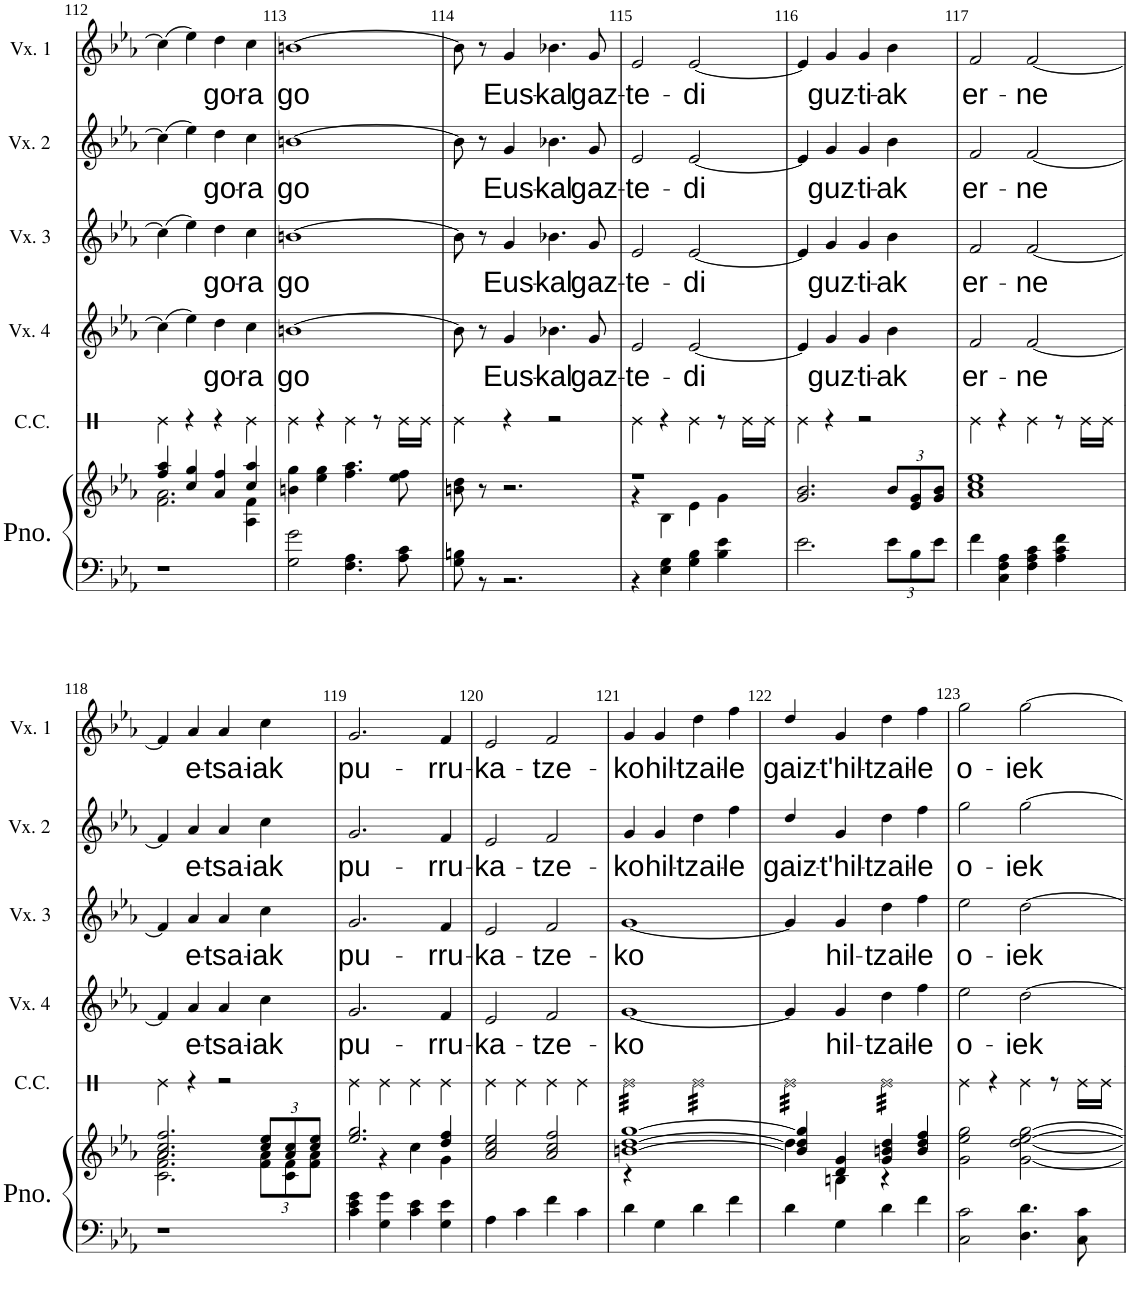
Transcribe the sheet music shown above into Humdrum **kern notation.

**kern	**kern	**kern	**text	**kern	**text	**kern	**text	**kern	**text
*part5	*part5	*part4	*part4	*part3	*part3	*part2	*part2	*part1	*part1
*staff6	*staff5	*staff4	*staff4	*staff3	*staff3	*staff2	*staff2	*staff1	*staff1
*I"Piano	*	*I"Voix 4	*	*I"Voix 3	*	*I"Voix 2	*	*I"Voix 1	*
*I'Pno.	*	*I'Vx. 4	*	*I'Vx. 3	*	*I'Vx. 2	*	*I'Vx. 1	*
!!LO:PB:g=z
*clefF4	*clefG2	*clefG2	*	*clefG2	*	*clefG2	*	*clefG2	*
*k[b-e-a-]	*k[b-e-a-]	*k[b-e-a-]	*	*k[b-e-a-]	*	*k[b-e-a-]	*	*k[b-e-a-]	*
*M4/4	*M4/4	*M4/4	*	*M4/4	*	*M4/4	*	*M4/4	*
*met(c|)	*met(c|)	*met(c|)	*	*met(c|)	*	*met(c|)	*	*met(c|)	*
=112	=112	=112	=112	=112	=112	=112	=112	=112	=112
*	*^	*	*	*	*	*	*	*	*
1r	4ff/ 4aa-/	2.f\ 2.a-\	(4cc\]	.	(4cc\]	.	(4cc\]	.	(4cc\]	.
.	4cc/ 4gg/	.	4ee-\)	.	4ee-\)	.	4ee-\)	.	4ee-\)	.
!	!	!	!	!LO:LY:b	!	!LO:LY:b	!	!LO:LY:b	!	!LO:LY:b
.	4a-/ 4ff/	.	4dd\	go-	4dd\	go-	4dd\	go-	4dd\	go-
!	!	!	!	!LO:LY:b	!	!LO:LY:b	!	!LO:LY:b	!	!LO:LY:b
.	4cc/ 4aa-/	4A-\ 4f\	4cc\	-ra	4cc\	-ra	4cc\	-ra	4cc\	-ra
=113	=113	=113	=113	=113	=113	=113	=113	=113	=113	=113
*^	*	*	*	*	*	*	*	*	*	*
!	!	!	!	!	!LO:LY:b	!	!LO:LY:b	!	!LO:LY:b	!	!LO:LY:b
*	*	*v	*v	*	*	*	*	*	*	*	*
1ryy	2G\ 2g\	4bn\ 4gg\	[1bn	go	[1bn	go	[1bn	go	[1bn	go
.	.	4ee-\ 4gg\	.	.	.	.	.	.	.	.
.	4.F\ 4.A-\	4.ff\ 4.aa-\	.	.	.	.	.	.	.	.
.	8A-\ 8c\	8ee-\ 8ff\	.	.	.	.	.	.	.	.
=114	=114	=114	=114	=114	=114	=114	=114	=114	=114	=114
1ryy	8G\ 8Bn\	8bn\ 8dd\	8b\]	.	8b\]	.	8b\]	.	8b\]	.
.	8r	8r	8r	.	8r	.	8r	.	8r	.
!	!	!	!	!LO:LY:b	!	!LO:LY:b	!	!LO:LY:b	!	!LO:LY:b
.	2.r	2.r	4g/	Eus-	4g/	Eus-	4g/	Eus-	4g/	Eus-
!	!	!	!	!LO:LY:b	!	!LO:LY:b	!	!LO:LY:b	!	!LO:LY:b
.	.	.	4.b-X\	-kal	4.b-X\	-kal	4.b-X\	-kal	4.b-X\	-kal
!	!	!	!	!LO:LY:b	!	!LO:LY:b	!	!LO:LY:b	!	!LO:LY:b
.	.	.	8g/	gaz-	8g/	gaz-	8g/	gaz-	8g/	gaz-
=115	=115	=115	=115	=115	=115	=115	=115	=115	=115	=115
*	*	*^	*	*	*	*	*	*	*	*
!	!	!	!	!	!LO:LY:b	!	!LO:LY:b	!	!LO:LY:b	!	!LO:LY:b
1ryy	4r	1r	4r	2e-/	-te-	2e-/	-te-	2e-/	-te-	2e-/	-te-
.	4E-\ 4G\	.	4B-\	.	.	.	.	.	.	.	.
!	!	!	!	!	!LO:LY:b	!	!LO:LY:b	!	!LO:LY:b	!	!LO:LY:b
.	4G\ 4B-\	.	4e-\	[2e-/	-di	[2e-/	-di	[2e-/	-di	[2e-/	-di
.	4B-\ 4e-\	.	4g\	.	.	.	.	.	.	.	.
*	*	*v	*v	*	*	*	*	*	*	*	*
=116	=116	=116	=116	=116	=116	=116	=116	=116	=116	=116
1ryy	2.e-\	2.g/ 2.b-/	4e-/]	.	4e-/]	.	4e-/]	.	4e-/]	.
!	!	!	!	!LO:LY:b	!	!LO:LY:b	!	!LO:LY:b	!	!LO:LY:b
.	.	.	4g/	guz-	4g/	guz-	4g/	guz-	4g/	guz-
!	!	!	!	!LO:LY:b	!	!LO:LY:b	!	!LO:LY:b	!	!LO:LY:b
.	.	.	4g/	-ti-	4g/	-ti-	4g/	-ti-	4g/	-ti-
*	*Xbrackettup	*Xbrackettup	*	*	*	*	*	*	*	*
!	!	!	!	!LO:LY:b	!	!LO:LY:b	!	!LO:LY:b	!	!LO:LY:b
.	12e-\L	12b-/L	4b-\	-ak	4b-\	-ak	4b-\	-ak	4b-\	-ak
.	12B-\	12e-/ 12g/	.	.	.	.	.	.	.	.
.	12e-\J	12g/ 12b-/J	.	.	.	.	.	.	.	.
=117	=117	=117	=117	=117	=117	=117	=117	=117	=117	=117
!	!	!	!	!LO:LY:b	!	!LO:LY:b	!	!LO:LY:b	!	!LO:LY:b
1ryy	4f\	1a- 1cc 1ee-	2f/	er-	2f/	er-	2f/	er-	2f/	er-
.	4C\ 4F\ 4A-\	.	.	.	.	.	.	.	.	.
!	!	!	!	!LO:LY:b	!	!LO:LY:b	!	!LO:LY:b	!	!LO:LY:b
.	4F\ 4A-\ 4c\	.	[2f/	-ne	[2f/	-ne	[2f/	-ne	[2f/	-ne
.	4A-\ 4c\ 4f\	.	.	.	.	.	.	.	.	.
*v	*v	*	*	*	*	*	*	*	*	*
!!LO:LB:g=z
=118	=118	=118	=118	=118	=118	=118	=118	=118	=118
*	*^	*	*	*	*	*	*	*	*
1r	2.a-/ 2.cc/ 2.ff/	2.c\ 2.f\ 2.a-\	4f/]	.	4f/]	.	4f/]	.	4f/]	.
!	!	!	!	!LO:LY:b	!	!LO:LY:b	!	!LO:LY:b	!	!LO:LY:b
.	.	.	4a-/	e-	4a-/	e-	4a-/	e-	4a-/	e-
!	!	!	!	!LO:LY:b	!	!LO:LY:b	!	!LO:LY:b	!	!LO:LY:b
.	.	.	4a-/	-tsa-	4a-/	-tsa-	4a-/	-tsa-	4a-/	-tsa-
!	!	!	!	!LO:LY:b	!	!LO:LY:b	!	!LO:LY:b	!	!LO:LY:b
.	12cc/ 12ee-/L	12f\ 12a-\L	4cc\	-iak	4cc\	-iak	4cc\	-iak	4cc\	-iak
.	12a-/ 12cc/	12c\ 12f\	.	.	.	.	.	.	.	.
.	12cc/ 12ee-/J	12f\ 12a-\J	.	.	.	.	.	.	.	.
=119	=119	=119	=119	=119	=119	=119	=119	=119	=119	=119
!	!	!	!	!LO:LY:b	!	!LO:LY:b	!	!LO:LY:b	!	!LO:LY:b
4c\ 4e-\ 4g\	2.ee-/ 2.gg/	4ryy	2.g/	pu-	2.g/	pu-	2.g/	pu-	2.g/	pu-
4G\ 4g\	.	4r	.	.	.	.	.	.	.	.
4c\ 4e-\	.	4cc\	.	.	.	.	.	.	.	.
!	!	!	!	!LO:LY:b	!	!LO:LY:b	!	!LO:LY:b	!	!LO:LY:b
4G\ 4e-\	4dd/ 4ff/	4g\	4f/	-rru-	4f/	-rru-	4f/	-rru-	4f/	-rru-
=120	=120	=120	=120	=120	=120	=120	=120	=120	=120	=120
!	!	!	!	!LO:LY:b	!	!LO:LY:b	!	!LO:LY:b	!	!LO:LY:b
*	*v	*v	*	*	*	*	*	*	*	*
4A-\	2a-/ 2cc/ 2ee-/	2e-/	-ka-	2e-/	-ka-	2e-/	-ka-	2e-/	-ka-
4c\	.	.	.	.	.	.	.	.	.
!	!	!	!LO:LY:b	!	!LO:LY:b	!	!LO:LY:b	!	!LO:LY:b
4f\	2a-/ 2cc/ 2ff/	2f/	-tze-	2f/	-tze-	2f/	-tze-	2f/	-tze-
4c\	.	.	.	.	.	.	.	.	.
=121	=121	=121	=121	=121	=121	=121	=121	=121	=121
*	*^	*	*	*	*	*	*	*	*
!	!	!	!	!LO:LY:b	!	!LO:LY:b	!	!LO:LY:b	!	!LO:LY:b
4d\	[1bn [1dd [1gg	4r	[1g	-ko	[1g	-ko	4g/	-ko	4g/	-ko
!	!	!	!	!	!	!	!	!LO:LY:b	!	!LO:LY:b
4G\	.	2.ryy	.	.	.	.	4g/	hil-	4g/	hil-
!	!	!	!	!	!	!	!	!LO:LY:b	!	!LO:LY:b
4d\	.	.	.	.	.	.	4dd\	-tzai-	4dd\	-tzai-
!	!	!	!	!	!	!	!	!LO:LY:b	!	!LO:LY:b
4f\	.	.	.	.	.	.	4ff\	-le	4ff\	-le
=122	=122	=122	=122	=122	=122	=122	=122	=122	=122	=122
!	!	!	!	!	!	!	!	!LO:LY:b	!	!LO:LY:b
4d\	4b/] 4dd/] 4gg/]	4dd\	4g/]	.	4g/]	.	4dd/	gaiz-	4dd/	gaiz-
!	!	!	!	!LO:LY:b	!	!LO:LY:b	!	!LO:LY:b	!	!LO:LY:b
4G\	4d/ 4g/	4Bn\	4g/	hil-	4g/	hil-	4g/	-t'hil-	4g/	-t'hil-
!	!	!	!	!LO:LY:b	!	!LO:LY:b	!	!LO:LY:b	!	!LO:LY:b
4d\	4g/ 4bn/ 4dd/	4r	4dd\	-tzai-	4dd\	-tzai-	4dd\	-tzai-	4dd\	-tzai-
!	!	!	!	!LO:LY:b	!	!LO:LY:b	!	!LO:LY:b	!	!LO:LY:b
4f\	4b/ 4dd/ 4ff/	4ryy	4ff\	-le	4ff\	-le	4ff\	-le	4ff\	-le
=123	=123	=123	=123	=123	=123	=123	=123	=123	=123	=123
!	!	!	!	!LO:LY:b	!	!LO:LY:b	!	!LO:LY:b	!	!LO:LY:b
*	*v	*v	*	*	*	*	*	*	*	*
2C\ 2c\	2g\ 2ee-\ 2gg\	2ee-\	o-	2ee-\	o-	2gg\	o-	2gg\	o-
!	!	!	!LO:LY:b	!	!LO:LY:b	!	!LO:LY:b	!	!LO:LY:b
4.D\ 4.d\	[2g\ [2dd\ [2ee-\ [2gg\	[2dd\	-iek	[2dd\	-iek	[2gg\	-iek	[2gg\	-iek
8C\ 8c\	.	.	.	.	.	.	.	.	.
=	=	=	=	=	=	=	=	=	=
*-	*-	*-	*-	*-	*-	*-	*-	*-	*-
